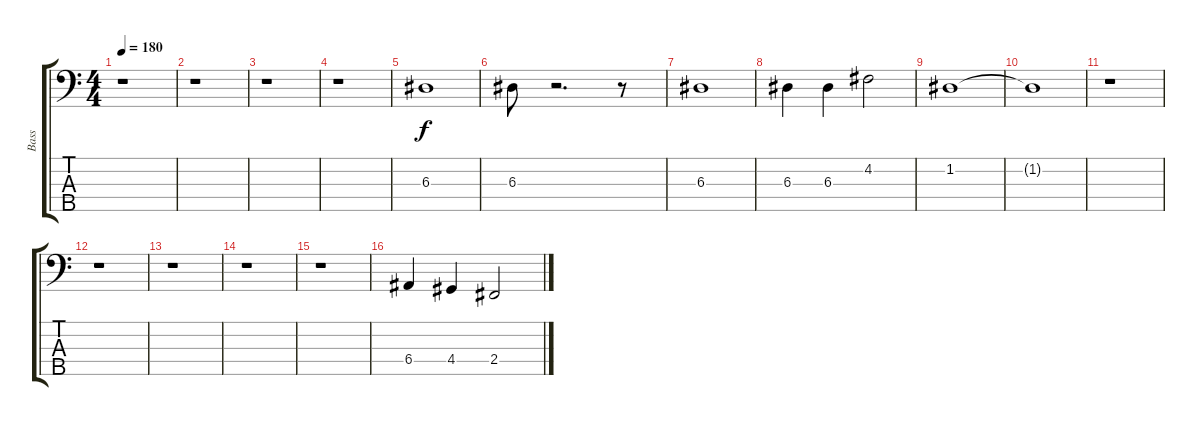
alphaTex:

\track ("Bass" "Bass") {instrument electricbasspick}
\staff {score tabs}
\tuning (G2 D2 A1 E1 B0) {hide}
\ts (4 4)
\tempo 180
\clef f4
\ks c
r.1{dy f instrument electricbasspick} |
r.1 |
r.1 |
r.1 |
6.3.1 |
6.3.8 r.2{d} r.8 |
6.3.1 |
6.3.4 6.3.4 4.2.2 |
1.2.1 |
1.2{t}.1 |
r.1 |
r.1 |
r.1 |
r.1 |
r.1 |
6.4.4 4.4.4 2.4.2
